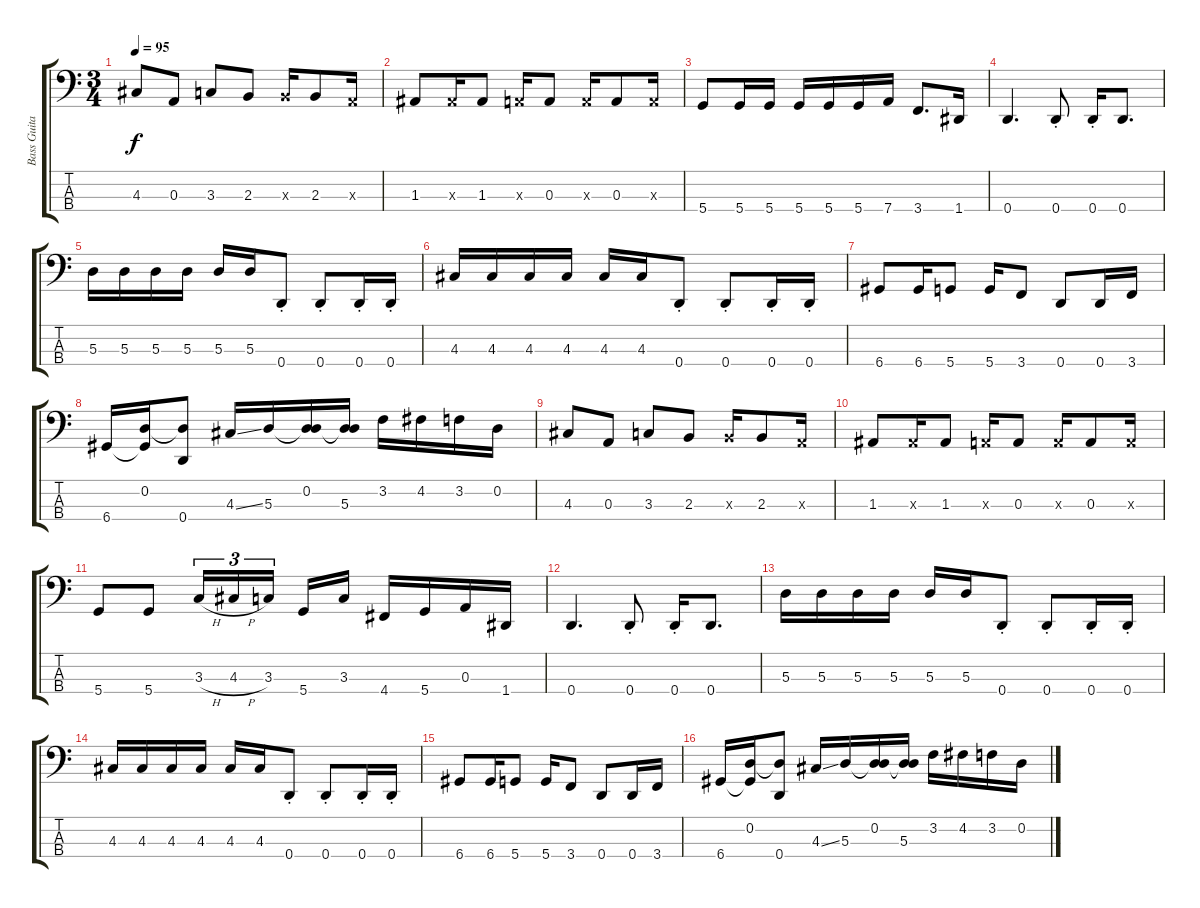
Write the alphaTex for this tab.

\track ("Bass Guitar" "Bass Guita") {instrument electricbassfinger}
\staff {score tabs}
\tuning (G2 D2 A1 D1) {hide}
\ts (3 4)
\tempo 95
\clef f4
\ks c
4.3.8{dy f} 0.3.8 3.3.8 2.3.8 2.3{x}.16 2.3.8 0.3{x}.16 |
1.3.8 1.3{x}.16 1.3.8 0.3{x}.16 0.3.8 0.3{x}.16 0.3.8 0.3{x}.16 |
5.4.8 5.4.16 5.4.16 5.4.16 5.4.16 5.4.16 7.4.16 3.4.8{d} 1.4.16 |
0.4.4{d} 0.4{st}.8 0.4{st}.16 0.4.8{d} |
5.3.16 5.3.16 5.3.16 5.3.16 5.3.16 5.3.16 0.4{st}.8 0.4{st}.8 0.4{st}.16 0.4{st}.16 |
4.3.16 4.3.16 4.3.16 4.3.16 4.3.16 4.3.16 0.4{st}.8 0.4{st}.8 0.4{st}.16 0.4{st}.16 |
6.4.8 6.4.16 5.4.8 5.4.16 3.4.8 0.4.8 0.4.16 3.4.16 |
6.4.16 (0.2 6.4{t}).16 (0.2{t} 0.4).8 4.3{ss}.16 5.3.16 (0.2 5.3{t}).16 (0.2{t} 5.3).16 3.2.16 4.2.16 3.2.16 0.2.16 |
4.3.8 0.3.8 3.3.8 2.3.8 2.3{x}.16 2.3.8 0.3{x}.16 |
1.3.8 1.3{x}.16 1.3.8 0.3{x}.16 0.3.8 0.3{x}.16 0.3.8 0.3{x}.16 |
5.4.8 5.4.8 3.3{h}.16{tu (3 2)} 4.3{h}.16{tu (3 2)} 3.3.16{tu (3 2) beam splitsecondary} 5.4.16 3.3.16 4.4.16 5.4.16 0.3.16 1.4.16 |
0.4.4{d} 0.4{st}.8 0.4{st}.16 0.4.8{d} |
5.3.16 5.3.16 5.3.16 5.3.16 5.3.16 5.3.16 0.4{st}.8 0.4{st}.8 0.4{st}.16 0.4{st}.16 |
4.3.16 4.3.16 4.3.16 4.3.16 4.3.16 4.3.16 0.4{st}.8 0.4{st}.8 0.4{st}.16 0.4{st}.16 |
6.4.8 6.4.16 5.4.8 5.4.16 3.4.8 0.4.8 0.4.16 3.4.16 |
6.4.16 (0.2 6.4{t}).16 (0.2{t} 0.4).8 4.3{ss}.16 5.3.16 (0.2 5.3{t}).16 (0.2{t} 5.3).16 3.2.16 4.2.16 3.2.16 0.2.16
